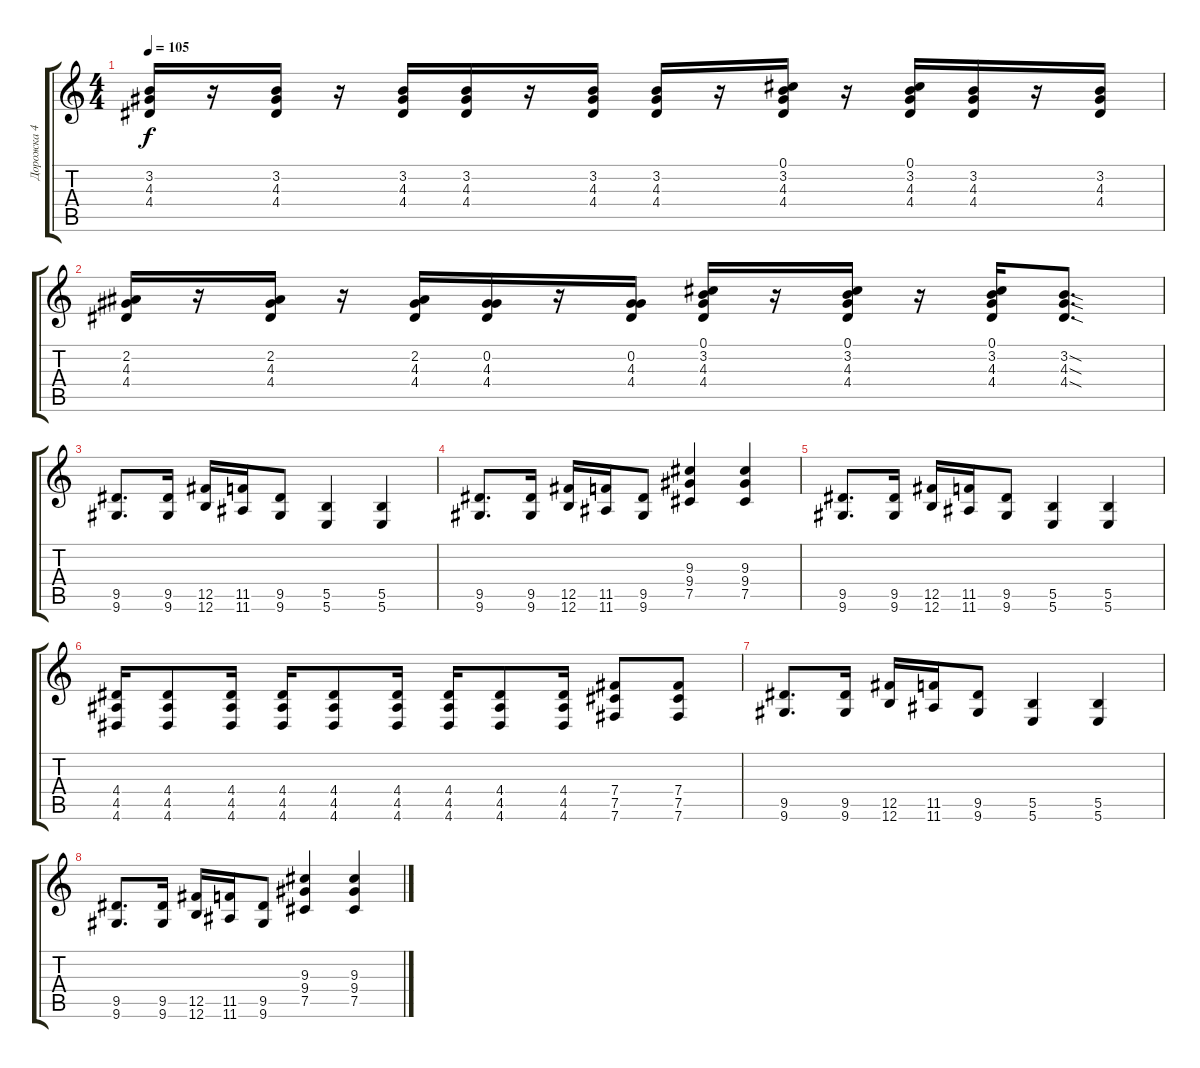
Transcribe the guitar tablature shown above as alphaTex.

\track ("Дорожка 4" "Дорожка 4") {instrument overdrivenguitar}
\staff {score tabs}
\tuning (Db4 Ab3 E3 B2 Gb2 B1) {hide}
\ts (4 4)
\tempo 105
\clef g2
\ks c
(3.2 4.3 4.4).16{dy f} r.16 (3.2 4.3 4.4).16 r.16 (3.2 4.3 4.4).16 (3.2 4.3 4.4).16 r.16 (3.2 4.3 4.4).16 (3.2 4.3 4.4).16 r.16 (0.1 3.2 4.3 4.4).16 r.16 (0.1 3.2 4.3 4.4).16 (3.2 4.3 4.4).16 r.16 (3.2 4.3 4.4).16 |
(2.2 4.3 4.4).16 r.16 (2.2 4.3 4.4).16 r.16 (2.2 4.3 4.4).16 (0.2 4.3 4.4).16 r.16 (0.2 4.3 4.4).16 (0.1 3.2 4.3 4.4).16 r.16 (0.1 3.2 4.3 4.4).16 r.16 (0.1 3.2 4.3 4.4).16 (3.2{sod} 4.3{sod} 4.4{sod}).8{d} |
(9.5 9.6).8{d} (9.5 9.6).16 (12.5 12.6).16 (11.5 11.6).16 (9.5 9.6).8 (5.5 5.6).4 (5.5 5.6).4 |
(9.5 9.6).8{d} (9.5 9.6).16 (12.5 12.6).16 (11.5 11.6).16 (9.5 9.6).8 (9.3 9.4 7.5).4 (9.3 9.4 7.5).4 |
(9.5 9.6).8{d} (9.5 9.6).16 (12.5 12.6).16 (11.5 11.6).16 (9.5 9.6).8 (5.5 5.6).4 (5.5 5.6).4 |
(4.4 4.5 4.6).16 (4.4 4.5 4.6).8 (4.4 4.5 4.6).16 (4.4 4.5 4.6).16 (4.4 4.5 4.6).8 (4.4 4.5 4.6).16 (4.4 4.5 4.6).16 (4.4 4.5 4.6).8 (4.4 4.5 4.6).16 (7.4 7.5 7.6).8 (7.4 7.5 7.6).8 |
(9.5 9.6).8{d} (9.5 9.6).16 (12.5 12.6).16 (11.5 11.6).16 (9.5 9.6).8 (5.5 5.6).4 (5.5 5.6).4 |
(9.5 9.6).8{d} (9.5 9.6).16 (12.5 12.6).16 (11.5 11.6).16 (9.5 9.6).8 (9.3 9.4 7.5).4 (9.3 9.4 7.5).4
